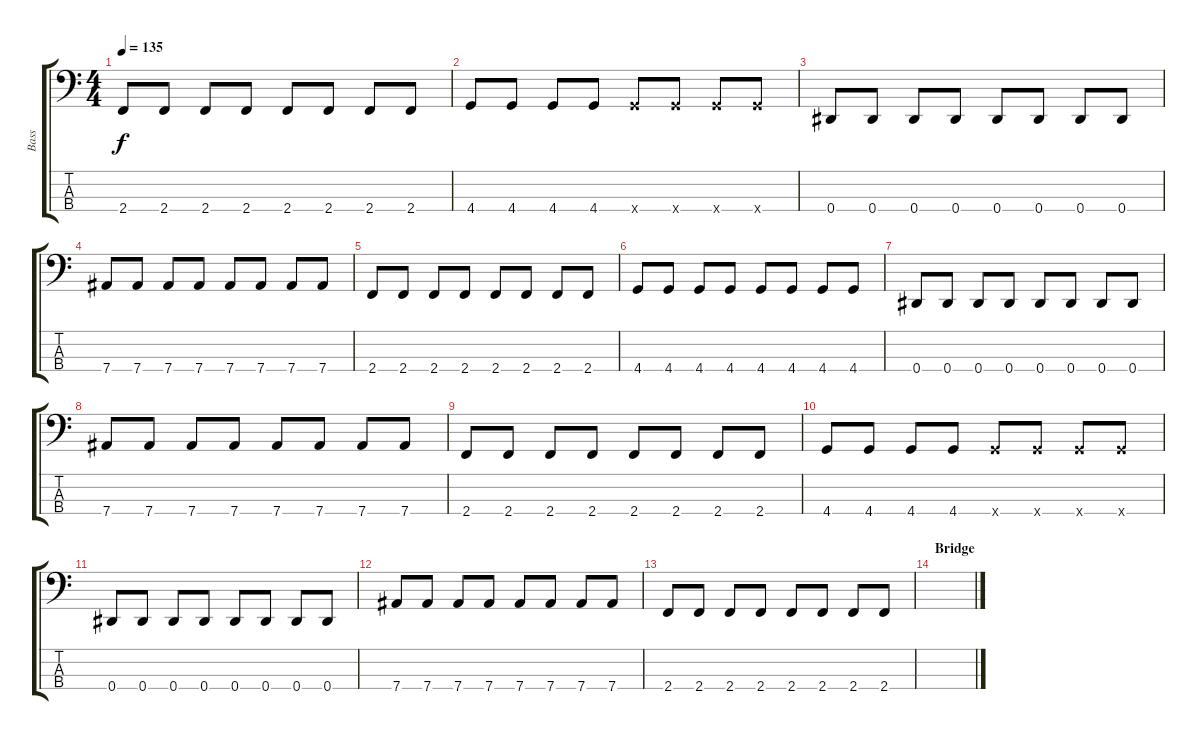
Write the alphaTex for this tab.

\track ("Bass" "Bass") {instrument electricbassfinger}
\staff {score tabs}
\tuning (Gb2 Db2 Ab1 Eb1) {hide}
\ts (4 4)
\tempo 135
\clef f4
\ks c
2.4.8{dy f} 2.4.8 2.4.8 2.4.8 2.4.8 2.4.8 2.4.8 2.4.8 |
4.4.8 4.4.8 4.4.8 4.4.8 4.4{x}.8 4.4{x}.8 4.4{x}.8 4.4{x}.8 |
0.4.8 0.4.8 0.4.8 0.4.8 0.4.8 0.4.8 0.4.8 0.4.8 |
7.4.8 7.4.8 7.4.8 7.4.8 7.4.8 7.4.8 7.4.8 7.4.8 |
2.4.8 2.4.8 2.4.8 2.4.8 2.4.8 2.4.8 2.4.8 2.4.8 |
4.4.8 4.4.8 4.4.8 4.4.8 4.4.8 4.4.8 4.4.8 4.4.8 |
0.4.8 0.4.8 0.4.8 0.4.8 0.4.8 0.4.8 0.4.8 0.4.8 |
7.4.8 7.4.8 7.4.8 7.4.8 7.4.8 7.4.8 7.4.8 7.4.8 |
2.4.8 2.4.8 2.4.8 2.4.8 2.4.8 2.4.8 2.4.8 2.4.8 |
4.4.8 4.4.8 4.4.8 4.4.8 4.4{x}.8 4.4{x}.8 4.4{x}.8 4.4{x}.8 |
0.4.8 0.4.8 0.4.8 0.4.8 0.4.8 0.4.8 0.4.8 0.4.8 |
7.4.8 7.4.8 7.4.8 7.4.8 7.4.8 7.4.8 7.4.8 7.4.8 |
2.4.8 2.4.8 2.4.8 2.4.8 2.4.8 2.4.8 2.4.8 2.4.8 |
\section ("" "Bridge")
